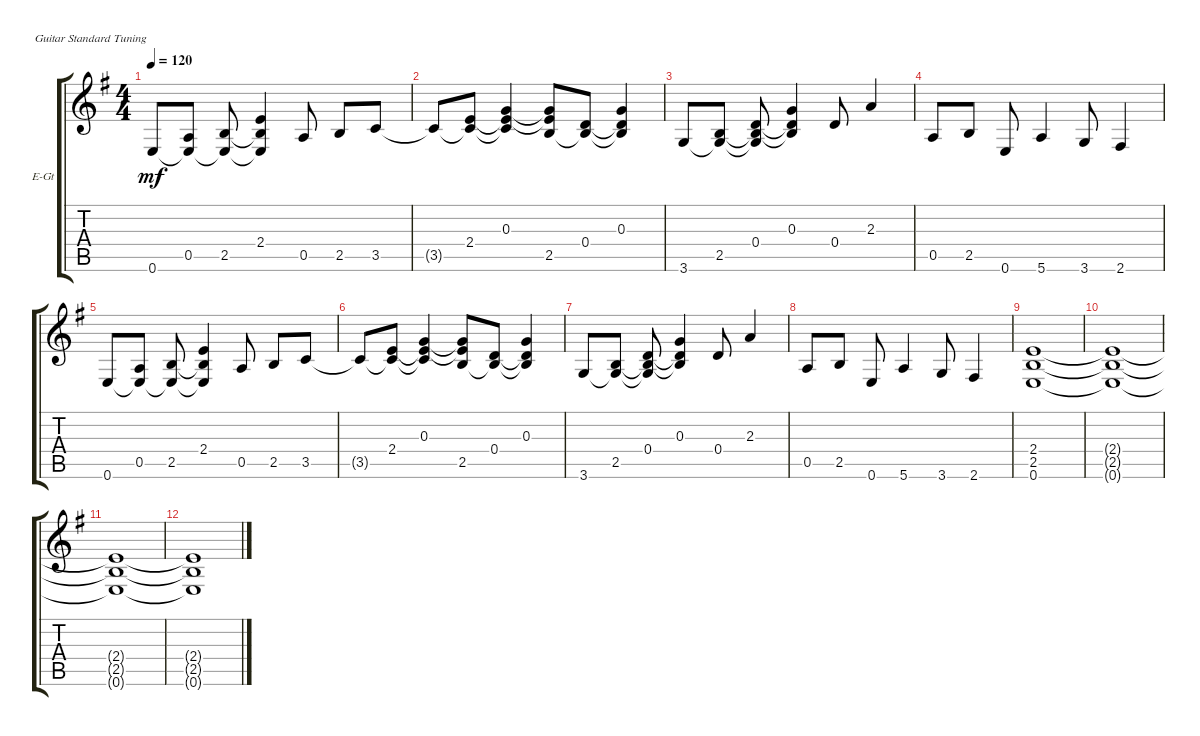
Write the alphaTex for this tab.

\defaultSystemsLayout 4
\bracketExtendMode groupsimilarinstruments
\firstSystemTrackNameOrientation horizontal
\otherSystemsTrackNameOrientation horizontal
\track ("Rhythm Guitar" "E-Gt") {instrument electricguitarclean}
\staff {score tabs}
\tuning (E4 B3 G3 D3 A2 E2)
\ts (4 4)
\tempo 120
\clef g2
\ks eminor
0.6.8{dy mf} (0.5 0.6{t}).8 (2.5 0.6{t}).8 (2.4 0.6{t} 2.5{t}).4 0.5.8 2.5.8 3.5.8 |
3.5{t}.8 (2.4 3.5{t}).8 (0.3 3.5{t} 2.4{t}).4 (2.5 2.4{t} 0.3{t}).8 (0.4 2.5{t}).8 (0.3 2.5{t} 0.4{t}).4 |
3.6.8 (2.5 3.6{t}).8 (0.4 3.6{t} 2.5{t}).8 (0.3 2.5{t} 0.4{t}).4 0.4.8 2.3.4 |
0.5.8 2.5.8 0.6.8 5.6.4 3.6.8 2.6.4 |
0.6.8 (0.5 0.6{t}).8 (2.5 0.6{t}).8 (2.4 0.6{t} 2.5{t}).4 0.5.8 2.5.8 3.5.8 |
3.5{t}.8 (2.4 3.5{t}).8 (0.3 3.5{t} 2.4{t}).4 (2.5 2.4{t} 0.3{t}).8 (0.4 2.5{t}).8 (0.3 2.5{t} 0.4{t}).4 |
3.6.8 (2.5 3.6{t}).8 (0.4 3.6{t} 2.5{t}).8 (0.3 2.5{t} 0.4{t}).4 0.4.8 2.3.4 |
0.5.8 2.5.8 0.6.8 5.6.4 3.6.8 2.6.4 |
(0.6 2.5 2.4).1 |
(2.4{t} 2.5{t} 0.6{t}).1 |
(0.6{t} 2.5{t} 2.4{t}).1 |
(0.6{t} 2.5{t} 2.4{t}).1
